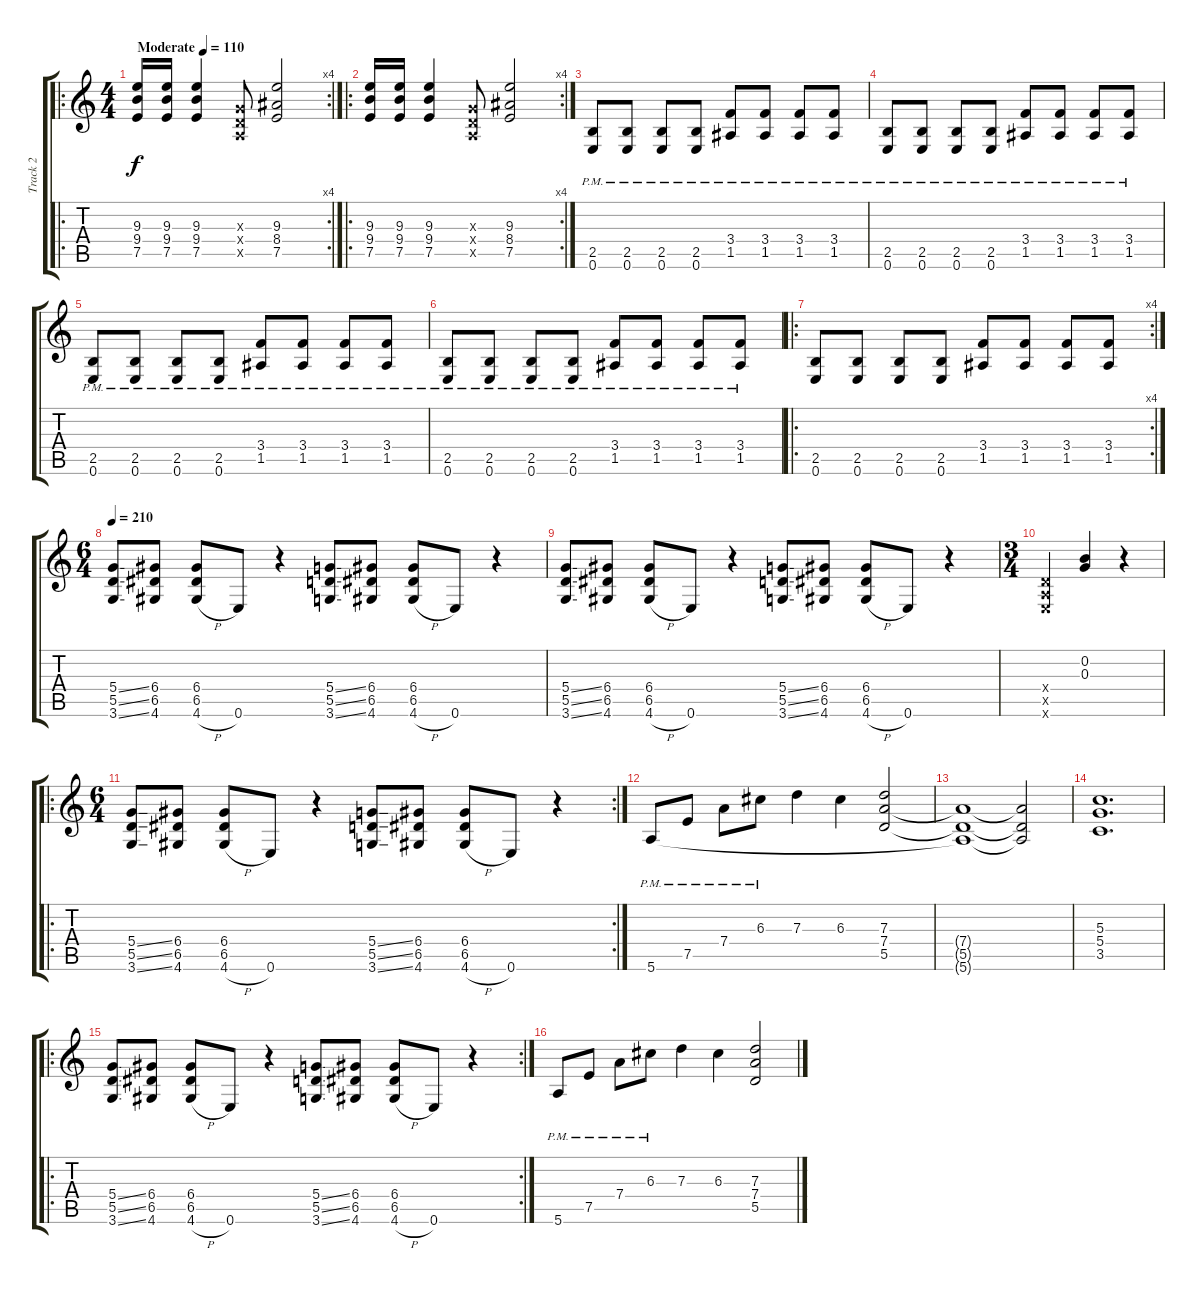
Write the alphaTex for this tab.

\track ("Track 2" "Track 2") {instrument distortionguitar}
\staff {score tabs}
\tuning (E4 B3 G3 D3 A2 E2) {hide}
\ro
\rc 4
\ts (4 4)
\tempo (110 "Moderate")
\clef g2
\ks c
(9.3 9.4 7.5).16{dy f instrument distortionguitar} (9.3 9.4 7.5).16 (9.3 9.4 7.5).4 (0.3{x} 0.4{x} 0.5{x}).8 (9.3 8.4 7.5).2 |
\ro
\rc 4
(9.3 9.4 7.5).16 (9.3 9.4 7.5).16 (9.3 9.4 7.5).4 (0.3{x} 0.4{x} 0.5{x}).8 (9.3 8.4 7.5).2 |
(2.5{pm} 0.6{pm}).8{volume 15} (2.5{pm} 0.6{pm}).8 (2.5{pm} 0.6{pm}).8 (2.5{pm} 0.6{pm}).8 (3.4{pm} 1.5{pm}).8 (3.4{pm} 1.5{pm}).8 (3.4{pm} 1.5{pm}).8 (3.4{pm} 1.5{pm}).8 |
(2.5{pm} 0.6{pm}).8 (2.5{pm} 0.6{pm}).8 (2.5{pm} 0.6{pm}).8 (2.5{pm} 0.6{pm}).8 (3.4{pm} 1.5{pm}).8 (3.4{pm} 1.5{pm}).8 (3.4{pm} 1.5{pm}).8 (3.4{pm} 1.5{pm}).8 |
(2.5{pm} 0.6{pm}).8 (2.5{pm} 0.6{pm}).8 (2.5{pm} 0.6{pm}).8 (2.5{pm} 0.6{pm}).8 (3.4{pm} 1.5{pm}).8 (3.4{pm} 1.5{pm}).8 (3.4{pm} 1.5{pm}).8 (3.4{pm} 1.5{pm}).8 |
(2.5{pm} 0.6{pm}).8 (2.5{pm} 0.6{pm}).8 (2.5{pm} 0.6{pm}).8 (2.5{pm} 0.6{pm}).8 (3.4{pm} 1.5{pm}).8 (3.4{pm} 1.5{pm}).8 (3.4{pm} 1.5{pm}).8 (3.4{pm} 1.5{pm}).8 |
\ro
\rc 4
(2.5 0.6).8 (2.5 0.6).8 (2.5 0.6).8 (2.5 0.6).8 (3.4 1.5).8 (3.4 1.5).8 (3.4 1.5).8 (3.4 1.5).8 |
\ts (6 4)
\tempo 210
(5.4{ss} 5.5{ss} 3.6{ss}).8 (6.4 6.5 4.6).8 (6.4 6.5 4.6{h}).8 0.6.8 r.4 (5.4{ss} 5.5{ss} 3.6{ss}).8 (6.4 6.5 4.6).8 (6.4 6.5 4.6{h}).8 0.6.8 r.4 |
(5.4{ss} 5.5{ss} 3.6{ss}).8 (6.4 6.5 4.6).8 (6.4 6.5 4.6{h}).8 0.6.8 r.4 (5.4{ss} 5.5{ss} 3.6{ss}).8 (6.4 6.5 4.6).8 (6.4 6.5 4.6{h}).8 0.6.8 r.4 |
\ts (3 4)
(0.4{x} 0.5{x} 0.6{x}).4 (0.2 0.3).4 r.4 |
\ro
\rc 2
\ts (6 4)
(5.4{ss} 5.5{ss} 3.6{ss}).8 (6.4 6.5 4.6).8 (6.4 6.5 4.6{h}).8 0.6.8 r.4 (5.4{ss} 5.5{ss} 3.6{ss}).8 (6.4 6.5 4.6).8 (6.4 6.5 4.6{h}).8 0.6.8 r.4 |
5.6{pm}.8 7.5{pm}.8 7.4{pm}.8 6.3{pm}.8 7.3.4 6.3.4 (7.3 7.4 5.5).2 |
(7.4{t} 5.5{t} 5.6{t}).1 (7.4{t} 5.5{t} 5.6{t}).2 |
(5.3 5.4 3.5).1{d} |
\ro
\rc 2
(5.4{ss} 5.5{ss} 3.6{ss}).8 (6.4 6.5 4.6).8 (6.4 6.5 4.6{h}).8 0.6.8 r.4 (5.4{ss} 5.5{ss} 3.6{ss}).8 (6.4 6.5 4.6).8 (6.4 6.5 4.6{h}).8 0.6.8 r.4 |
5.6{pm}.8 7.5{pm}.8 7.4{pm}.8 6.3{pm}.8 7.3.4 6.3.4 (7.3 7.4 5.5).2
